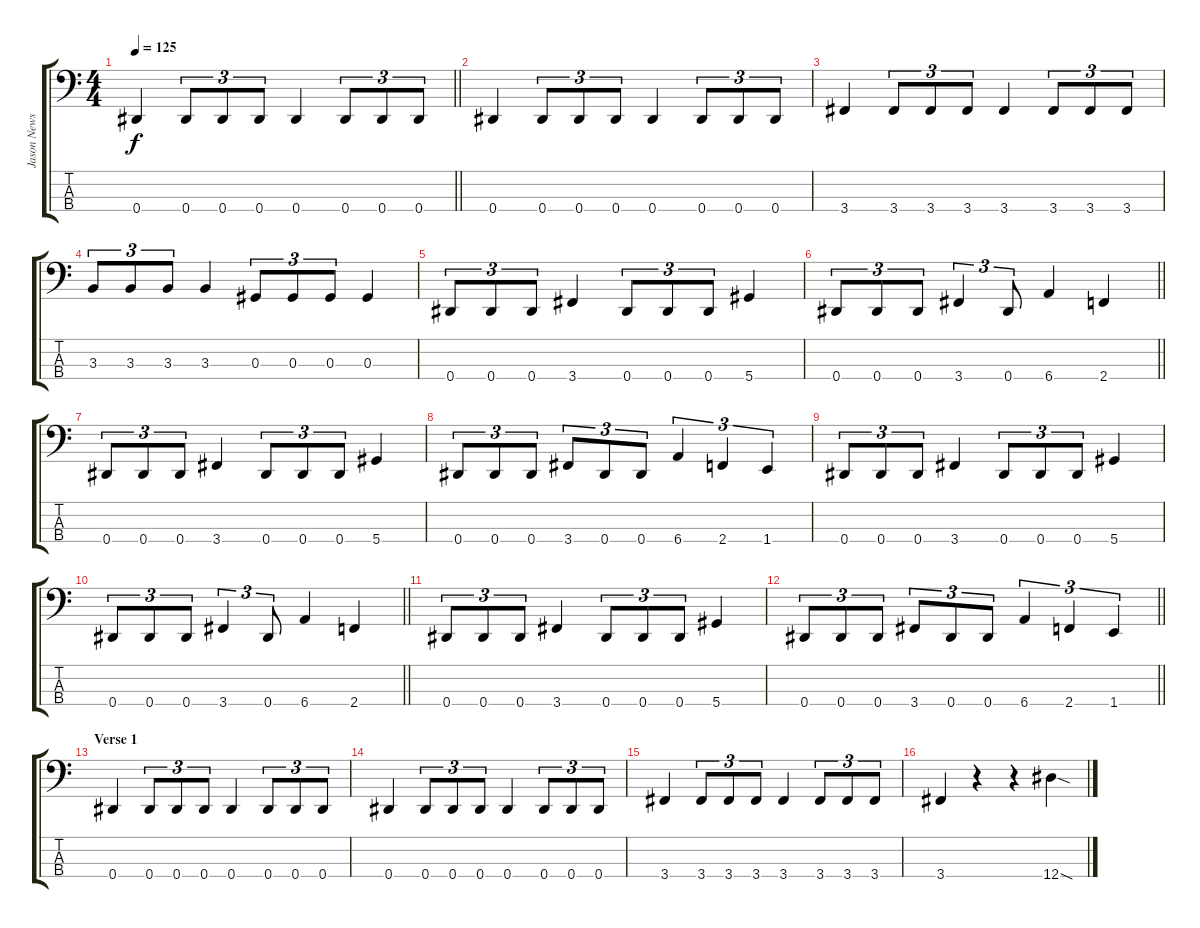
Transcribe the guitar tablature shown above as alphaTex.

\track ("Jason Newsted (Bass)" "Jason News") {instrument electricbasspick}
\staff {score tabs}
\tuning (Gb2 Db2 Ab1 Eb1) {hide}
\ts (4 4)
\tempo 125
\clef f4
\barLineRight lightlight
\ks c
0.4.4{dy f} 0.4.8{tu (3 2)} 0.4.8{tu (3 2)} 0.4.8{tu (3 2)} 0.4.4 0.4.8{tu (3 2)} 0.4.8{tu (3 2)} 0.4.8{tu (3 2)} |
0.4.4 0.4.8{tu (3 2)} 0.4.8{tu (3 2)} 0.4.8{tu (3 2)} 0.4.4 0.4.8{tu (3 2)} 0.4.8{tu (3 2)} 0.4.8{tu (3 2)} |
3.4.4 3.4.8{tu (3 2)} 3.4.8{tu (3 2)} 3.4.8{tu (3 2)} 3.4.4 3.4.8{tu (3 2)} 3.4.8{tu (3 2)} 3.4.8{tu (3 2)} |
3.3.8{tu (3 2)} 3.3.8{tu (3 2)} 3.3.8{tu (3 2)} 3.3.4 0.3.8{tu (3 2)} 0.3.8{tu (3 2)} 0.3.8{tu (3 2)} 0.3.4 |
0.4.8{tu (3 2)} 0.4.8{tu (3 2)} 0.4.8{tu (3 2)} 3.4.4 0.4.8{tu (3 2)} 0.4.8{tu (3 2)} 0.4.8{tu (3 2)} 5.4.4 |
\barLineRight lightlight
0.4.8{tu (3 2)} 0.4.8{tu (3 2)} 0.4.8{tu (3 2)} 3.4.4{tu (3 2)} 0.4.8{tu (3 2)} 6.4.4 2.4.4 |
0.4.8{tu (3 2)} 0.4.8{tu (3 2)} 0.4.8{tu (3 2)} 3.4.4 0.4.8{tu (3 2)} 0.4.8{tu (3 2)} 0.4.8{tu (3 2)} 5.4.4 |
0.4.8{tu (3 2)} 0.4.8{tu (3 2)} 0.4.8{tu (3 2)} 3.4.8{tu (3 2)} 0.4.8{tu (3 2)} 0.4.8{tu (3 2)} 6.4.4{tu (3 2)} 2.4.4{tu (3 2)} 1.4.4{tu (3 2)} |
0.4.8{tu (3 2)} 0.4.8{tu (3 2)} 0.4.8{tu (3 2)} 3.4.4 0.4.8{tu (3 2)} 0.4.8{tu (3 2)} 0.4.8{tu (3 2)} 5.4.4 |
\barLineRight lightlight
0.4.8{tu (3 2)} 0.4.8{tu (3 2)} 0.4.8{tu (3 2)} 3.4.4{tu (3 2)} 0.4.8{tu (3 2)} 6.4.4 2.4.4 |
0.4.8{tu (3 2)} 0.4.8{tu (3 2)} 0.4.8{tu (3 2)} 3.4.4 0.4.8{tu (3 2)} 0.4.8{tu (3 2)} 0.4.8{tu (3 2)} 5.4.4 |
\barLineRight lightlight
0.4.8{tu (3 2)} 0.4.8{tu (3 2)} 0.4.8{tu (3 2)} 3.4.8{tu (3 2)} 0.4.8{tu (3 2)} 0.4.8{tu (3 2)} 6.4.4{tu (3 2)} 2.4.4{tu (3 2)} 1.4.4{tu (3 2)} |
\section ("" "Verse 1")
0.4.4 0.4.8{tu (3 2)} 0.4.8{tu (3 2)} 0.4.8{tu (3 2)} 0.4.4 0.4.8{tu (3 2)} 0.4.8{tu (3 2)} 0.4.8{tu (3 2)} |
0.4.4 0.4.8{tu (3 2)} 0.4.8{tu (3 2)} 0.4.8{tu (3 2)} 0.4.4 0.4.8{tu (3 2)} 0.4.8{tu (3 2)} 0.4.8{tu (3 2)} |
3.4.4 3.4.8{tu (3 2)} 3.4.8{tu (3 2)} 3.4.8{tu (3 2)} 3.4.4 3.4.8{tu (3 2)} 3.4.8{tu (3 2)} 3.4.8{tu (3 2)} |
3.4.4 r.4 r.4 12.4{sod}.4
